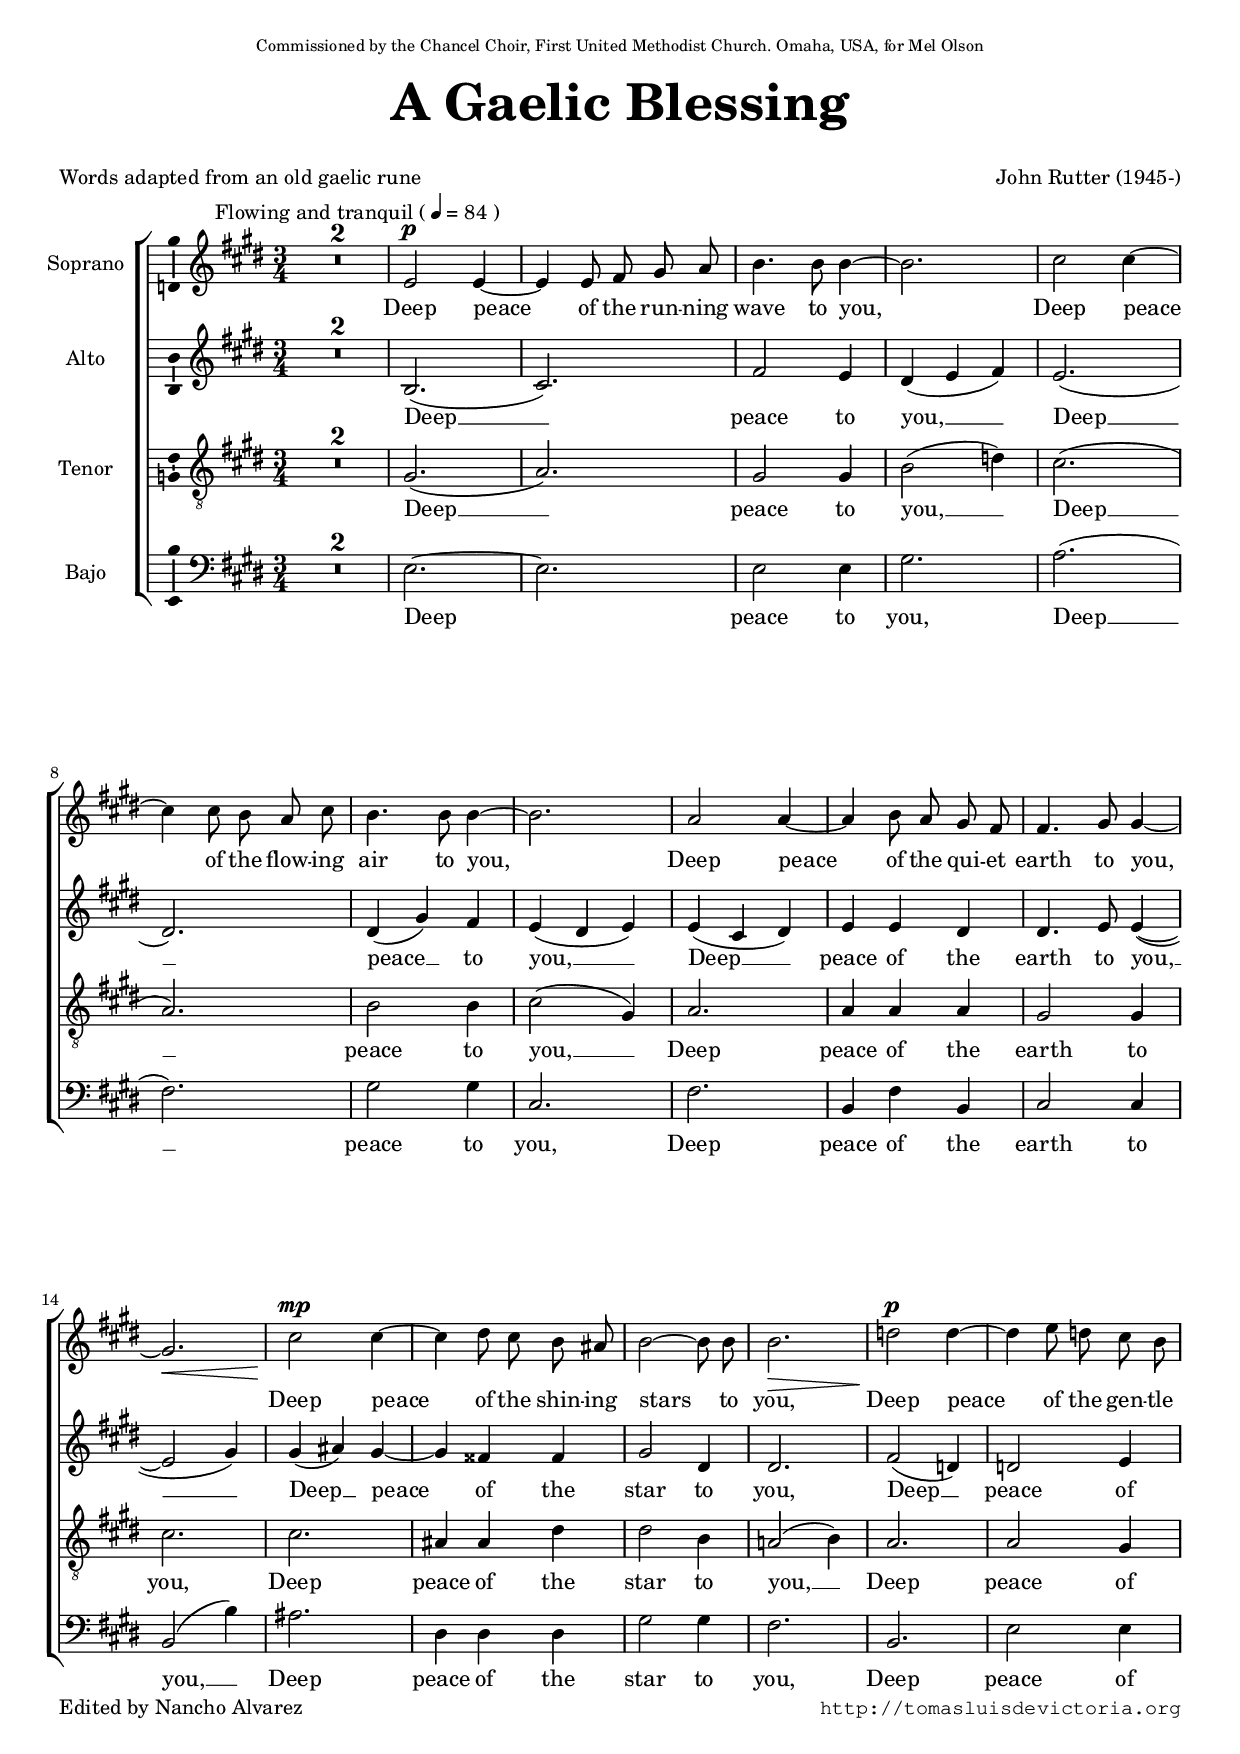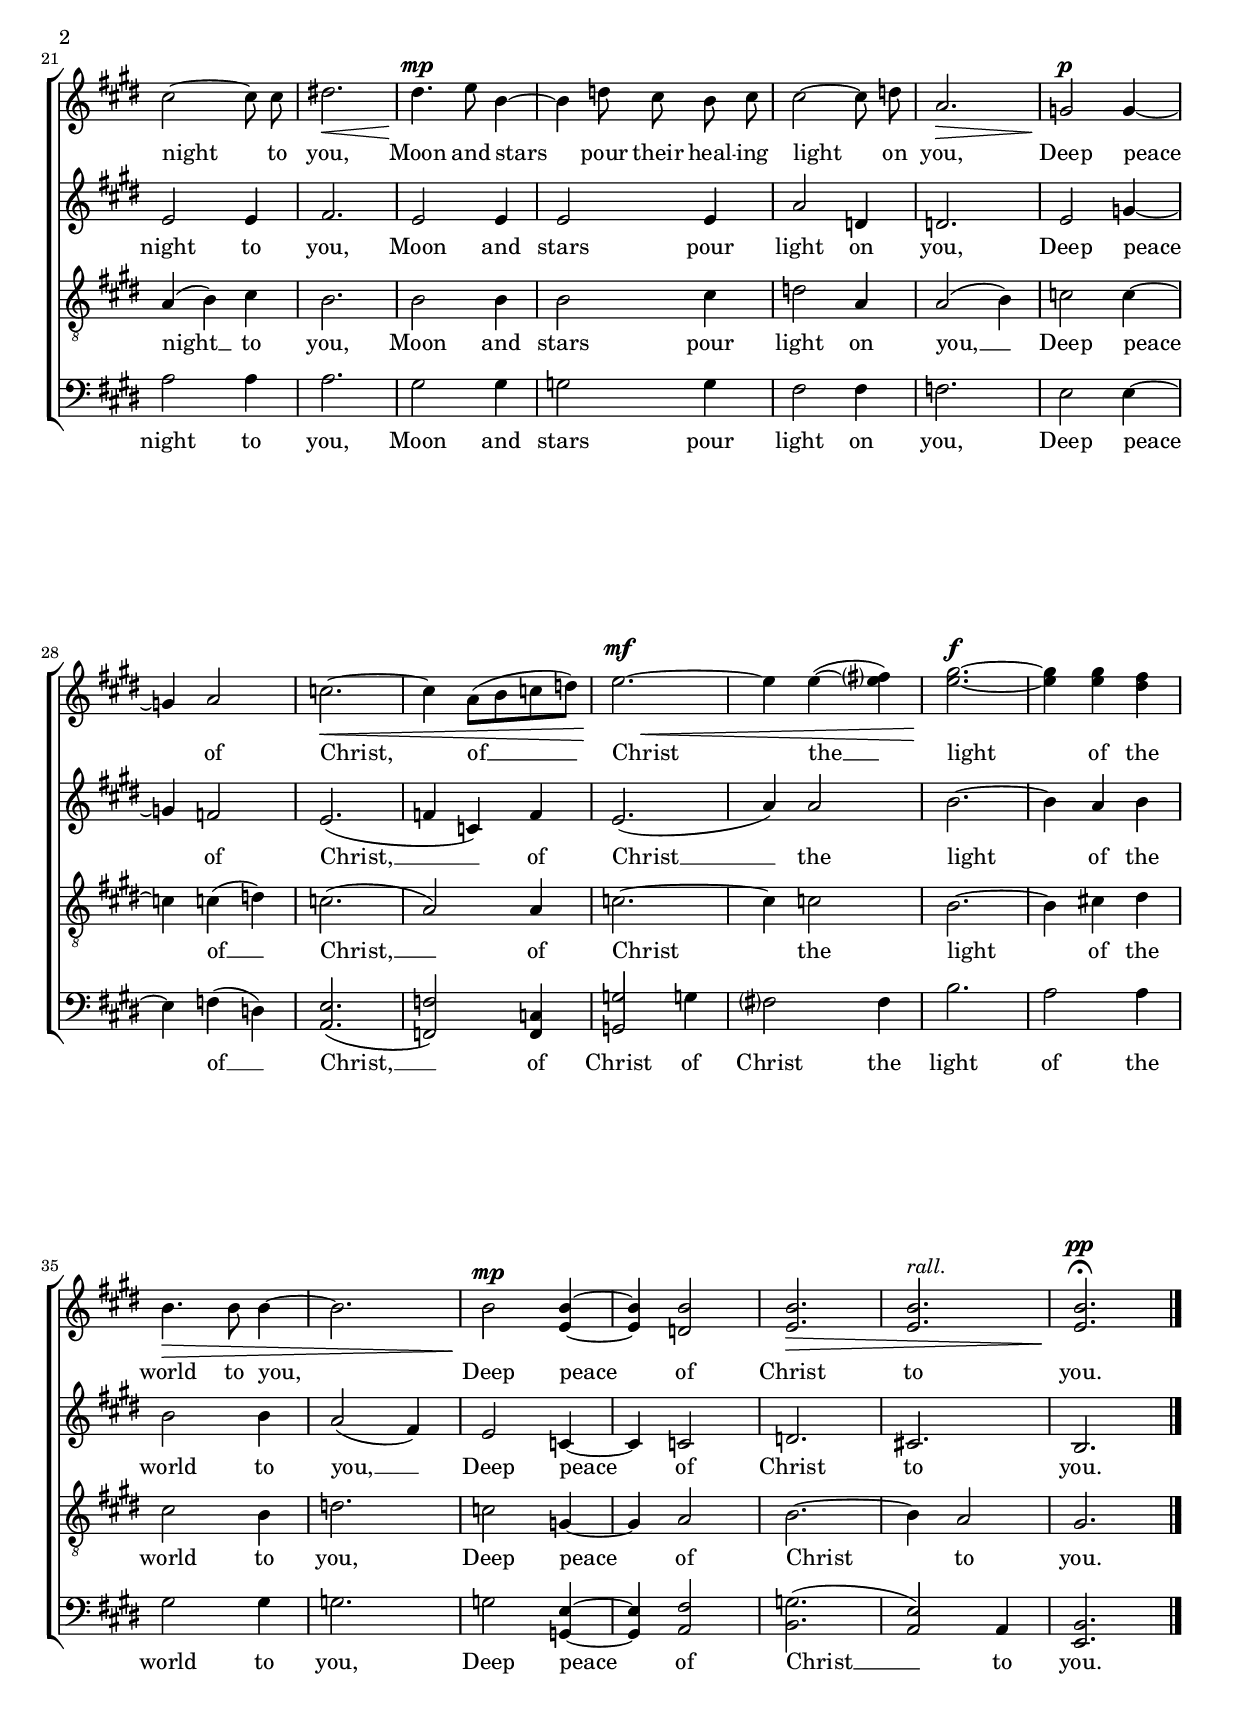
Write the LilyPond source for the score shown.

\version "2.11.45"

#(set-default-paper-size "a4")
#(set-global-staff-size 17.7)
#(ly:set-option 'point-and-click #f)

ss=\once \set suggestAccidentals = ##t
italicas=\override LyricText #'font-shape = #'italic
rectas=\override LyricText #'font-shape = #'upright


\header {
	title=\markup{\bigger \bigger \bigger \bigger "A Gaelic Blessing" }
	subtitle=" "
	composer="John Rutter (1945-)"
	poet="Words adapted from an old gaelic rune"
	%opus="(-)"
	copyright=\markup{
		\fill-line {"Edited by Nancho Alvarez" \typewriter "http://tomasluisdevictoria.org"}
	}
%	tagline=""
dedication=\markup{\column{\smaller \smaller "Commissioned by the Chancel Choir, First United Methodist Church. Omaha, USA, for Mel Olson" " "}}
}


global={\key e \major \time 3/4 \skip 1*3/4*41 \bar "|." }


cantus={
	\once \override TextScript #'X-offset = #-10
	s4*0^\markup{"Flowing and tranquil" ( \smaller \smaller \general-align #Y #DOWN \note #"4" #1  "= 84 )" }
	R1*3/4*2
	e'2^\p e'4 ~ |
	e' e'8 fis' gis' a' |
	b'4. b'8 b'4 ~ |
	b'2. |
%5
	cis''2 cis''4 ~ |
	cis'' cis''8 b' a' cis'' |
	b'4. b'8 b'4 ~ |
	b'2. |
	a'2 a'4 ~ |
%10
	a' b'8 a' gis' fis' |
	fis'4. gis'8 gis'4 ~ |
	gis'2.\< |
	cis''2\!^\mp cis''4 ~ |
	cis'' dis''8 cis'' b' ais' |
%15
	b'2 ~ b'8 b' |
	b'2.\> |
	d''2\!^\p d''4 ~ |
	d'' e''8 d'' cis'' b' |
	cis''2 ~ cis''8 cis'' |
%20
	dis''!2.\< |
	dis''4.\!^\mp e''8 b'4 ~ |
	b' d''8 cis'' b' cis'' |
	cis''2 ~ cis''8 d'' |
	a'2.\> |
%25
	g'2\!^\p g'4 ~ |
	g' a'2 |
	c''2.\< ~ |
	c''4 a'8[( b' c'' d'']) |
	e''2.\!^\mf\< ~ |
%30
	e''4 e''( ~ <e'' fis''?>) |
	<e'' gis''>2.\!^\f ~ |
	<e'' gis''>4 <e'' gis''> <dis'' fis''> |
	b'4.\> b'8 b'4 ~ |
	b'2. |
%35
	b'2\!^\mp <e' b'>4 ~ |
	<e' b'> <d' b'>2 |
	<e' b'>2.\> |
	<e' b'>^\markup{\italic "rall."}  |
	<e' b'>\!^\pp^\fermata 
}

altus={
	R1*3/4*2
	b2.( |
	cis') |
	fis'2 e'4 |
	dis'( e' fis') |
%5
	e'2.( |
	dis') |
	dis'4( gis') fis' |
	e'( dis' e') |
	e'( cis' dis') |
%10
	e' e' dis' |
	dis'4. e'8 e'4( ~ |
	e'2 gis'4) |
	gis'( ais') gis' ~ |
	gis' fisis' fisis' |
%15
	gis'2 dis'4 |
	dis'2. |
	fis'2( d'4) |
	d'2 e'4 |
	e'2 e'4 |
%20
	fis'2. |
	e'2 e'4 |
	e'2 e'4 |
	a'2 d'4 |
	d'2. |
%25
	e'2 g'4 ~ |
	g' f'2 |
	e'2.( |
	f'4 c') f' |
	e'2.( |
%30
	a'4) a'2 |
	b'2. ~ |
	b'4 a' b' |
	b'2 b'4 |
	a'2( fis'4) |
%35
	e'2 c'4 ~ |
	c' c'2 |
	d'2. |
	cis'! |
	b
}

tenor={
	R1*3/4*2
	gis2.(  |
	a) |
	gis2 gis4 |
	b2( d'4) |
%5
	cis'2.( |
	a) |
	b2 b4 |
	cis'2( gis4) |
	a2. |
%10
	a4 a a |
	gis2 gis4 |
	cis'2. |
	cis' |
	ais4 ais dis' |
%15
	dis'2 b4 |
	a!2( b4) |
	a2. |
	a2 gis4 |
	a( b) cis' |
%20
	b2. |
	b2 b4 |
	b2 cis'4 |
	d'2 a4 |
	a2( b4) |
%25
	c'2 c'4 ~ |
	c' c'( d') |
	c'2.( |
	a2) a4 |
	c'2. ~ |
%30
	c'4 c'2 |
	b2. ~ |
	b4 cis'! dis' |
	cis'2 b4 |
	d'2. |
%35
	c'2 g4 ~ |
	g a2 |
	b2. ~ |
	b4 a2 |
	gis2.
}

bassus={
	R1*3/4*2
	e2. ~ |
	e |
	e2 e4 |
	gis2. |
%5
	a( |
	fis) |
	gis2 gis4 |
	cis2. |
	fis |
%10
	b,4 fis b, |
	cis2 cis4 |
	b,2( b4) |
	ais2. |
	dis4 dis dis |
%15
	gis2 gis4 |
	fis2. |
	b, |
	e2 e4 |
	a2 a4 |
%20
	a2. |
	gis2 gis4 |
	g2 g4 |
	fis2 fis4 |
	f2. |
%25
	e2 e4 ~ |
	e f( d) |
	<a, e>2.( |
	<f, f>2) <f, c>4 |
	<g, g>2 g!4 |
%30
	fis?2 fis4 |
	b2. |
	a2 a4 |
	gis2 gis4 |
	g2. |
%35
	g2 <g, e>4 ~ |
	<g, e> <a, fis>2 |
	<b, g>2.( |
	<a, e>2) a,4 |
	<e, b,>2.
}


textocantus=\lyricmode{ 
Deep peace of the run -- ning wave to you,
Deep peace of the flow -- ing air to you, 
Deep peace of the qui -- et earth to you,
Deep peace of the shin -- ing stars to you,
Deep peace of the gen -- tle night to you,
Moon and stars pour their heal -- ing light on you,
Deep peace of Christ,
of __ Christ the __ light of the world to you,
Deep peace of Christ to you.
}

textoaltus=\lyricmode{
Deep __ peace to you, __
Deep __ peace __ to you, __
Deep __ peace of the earth to you, __
Deep __ peace of the star to you,
Deep __ peace of night to you,
Moon and stars pour light on you,
Deep peace of Christ, __
of Christ __
the light of the world to you, __
Deep peace of Christ to you.
}

textotenor=\lyricmode{
Deep __ peace to you, __
Deep __ peace to you, __
Deep peace of the earth to you,
Deep peace of the star to you, __
Deep peace of night __ to you,
Moon and stars pour light on you, __
Deep peace of __ Christ, __
of Christ
the light of the world to you,
Deep peace of Christ to you.
}

textobassus=\lyricmode{
Deep peace to you,
Deep __ peace to you,
Deep peace of the earth to you, __
Deep peace of the star to you,
Deep peace of night to you,
Moon and stars pour light on you,
Deep peace of __ Christ, __
of Christ of Christ
the light of the world to you,
Deep peace of Christ __ to you.	
}


\score {
\new ChoirStaff<<

	\new Staff <<\global
	\new Voice="v1" {
		\set Staff.instrumentName="Soprano " 
		\clef "treble"
		\cantus }
	\new Lyrics \lyricsto "v1" {\textocantus }
	>>

	
	\new Staff << \global
	\new Voice="v2" {
		\set Staff.instrumentName="Alto "
		\clef "treble" 
		\altus}
	\new Lyrics \lyricsto "v2" {\textoaltus }
	>>

	
	\new Staff <<\global
	\new Voice="v3" {
		\set Staff.instrumentName="Tenor "
		\clef "G_8"
		\tenor }
	\new Lyrics \lyricsto "v3" {\textotenor }
	>>
	

	\new Staff <<\global
	\new Voice="v4" {
		\set Staff.instrumentName="Bajo "
		\clef "bass" 
		\bassus }
	\new Lyrics \lyricsto "v4" {\textobassus}
	>>
	
>>

\layout{ 
	\context {\Lyrics 
		%\override LyricText #'font-size = #2 
		\override LyricHyphen #'minimum-distance = #0.33
		\override VerticalAxisGroup #'minimum-Y-extent = #'(-0 . 0)
	}
	%\context { \RemoveEmptyStaffContext }
	\context {\Staff \consists Ambitus_engraver }
	\context {\Voice 
		autoBeaming=##f
		%melismaBusyProperties = #'() 
	}
	\context { \Score 
		%\remove "Bar_number_engraver" 
		\override BarNumber #'padding = #2
		skipBars = ##t
	}
}

%\midi {}

}


\paper{
	%evenHeaderMarkup=\markup  \fill-line { \fromproperty #'page:page-number-string "A Gaelic Blessing" "Rutter" }
	%oddHeaderMarkup= \markup  \fill-line { \on-the-fly #not-first-page "Rutter" \on-the-fly #not-first-page "A Gaelic Blessing" \on-the-fly #not-first-page \fromproperty #'page:page-number-string }
	system-count=6
	line-width=19.0\cm
	%between-system-space = 0\cm
	%bottom-margin = 0.0\cm
	between-system-padding = 0
	ragged-last-bottom = ##f
	head-separation = 0
}
